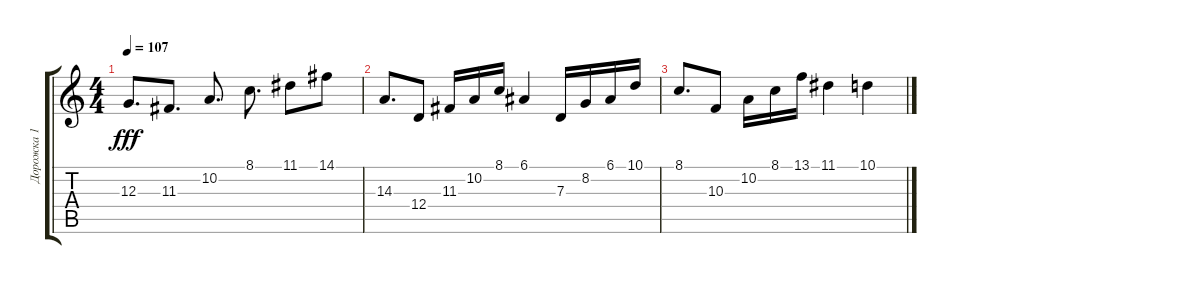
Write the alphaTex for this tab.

\track ("Дорожка 1" "Дорожка 1") {instrument lead2sawtooth}
\staff {score tabs}
\tuning (E4 B3 G3 D3 A2 E2) {hide}
\ts (4 4)
\tempo 107
\clef g2
\ks c
12.3.8{d dy fff} 11.3.8{d} 10.2.8{d} 8.1.8{d} 11.1.8 14.1.8 |
14.3.8{d} 12.4.8 11.3.16 10.2.16 8.1.16 6.1.4 7.3.16 8.2.16 6.1.16 10.1.16 |
8.1.8{d} 10.3.8 10.2.16 8.1.16 13.1.16 11.1.4 10.1.4
